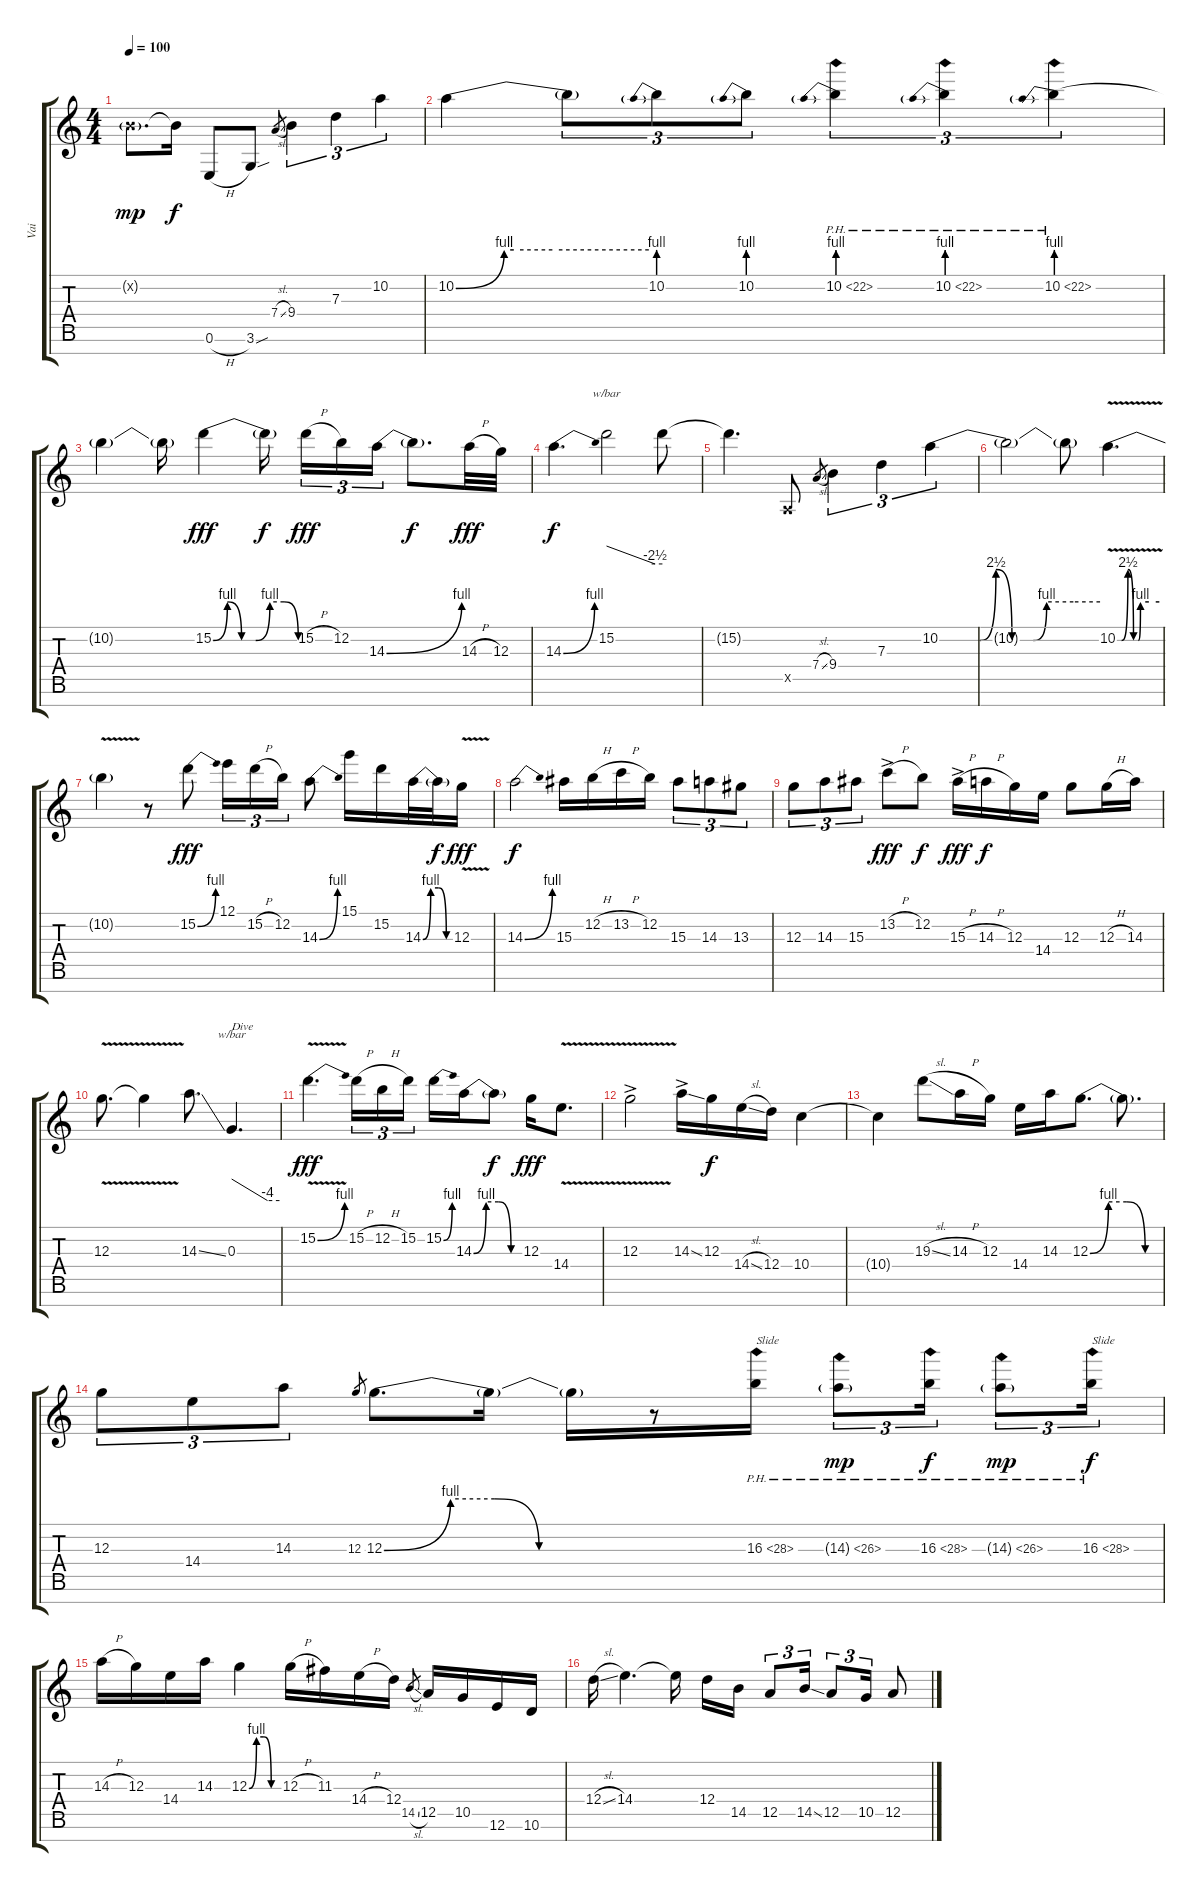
\track ("Vai" "Vai") {instrument overdrivenguitar}
\staff {score tabs}
\tuning (E4 B3 G3 D3 A2 E2 B1) {hide}
\ts (4 4)
\tempo 100
\clef g2
\ks c
0.2{g x}.8{d dy mp} 0.2{t}.16{dy f} 0.6{h}.8 3.6{sou}.8 7.4{sl}.8{gr} 9.4.4{tu (3 2)} 7.3.4{tu (3 2)} 10.2.4{tu (3 2)} |
10.2{be (custom 0 0 15 4 18 4 30 4 60 4)}.4 10.2{t}.8{tu (3 2)} 10.2{be (prebend 0 4 60 4)}.8{tu (3 2)} 10.2{be (prebend 0 4 60 4)}.8{tu (3 2)} 10.2{be (prebend 0 4 60 4) ph 12}.4{tu (3 2)} 10.2{be (prebend 0 4 60 4) ph 12}.4{tu (3 2)} 10.2{be (prebend 0 4 60 4) ph 12}.4{tu (3 2)} |
10.2{t}.4 10.2{t}.16 15.2{be (custom 0 0 10 4 20 0 30 0 40 4 50 4 60 0)}.4{dy fff} 15.2{t}.16{dy f beam splitsecondary} 15.2{h}.16{tu (3 2) dy fff} 12.2.16{tu (3 2)} 14.3{be (bend 0 0 60 4)}.16{tu (3 2)} 14.3{t}.8{d dy f} 14.3{h}.32{dy fff} 12.3.32 |
14.3{be (bend 0 0 60 4)}.4{d dy f} 15.2.2{tbe (custom default 0 0 52 -10 60 -10)} 15.2{t}.8 |
15.2{t}.4{d} 0.5{x}.8 7.4{sl}.8{gr} 9.4.4{tu (3 2)} 7.3.4{tu (3 2)} 10.2{be (custom 0 0 6 0 8 0 10 0 15 0 21 10 27 0 30 0 35 0 40 4 50 4 60 4)}.4{tu (3 2)} |
10.2{t}.2 10.2{t}.8 10.2{be (custom 0 0 6 0 15 10 23 0 30 0 33 4 45 4 60 4) v}.4{d} |
10.2{t}.4 r.8 15.2{be (bend 0 0 60 4)}.8{dy fff} 12.1.16{tu (3 2)} 15.2{h}.16{tu (3 2)} 12.2.16{tu (3 2)} 14.3{be (bend 0 0 60 4)}.8 15.1.16 15.2.16 14.3{be (custom 0 0 15 4 30 4 45 0 60 0)}.32 14.3{t}.32{dy f} 12.3{v}.16{dy fff} |
14.3{be (bend 0 0 60 4)}.2{dy f} 15.3.16 12.2{h}.16 13.2{h}.16 12.2.16 15.3.8{tu (3 2)} 14.3.8{tu (3 2)} 13.3.8{tu (3 2)} |
12.3.8{tu (3 2)} 14.3.8{tu (3 2)} 15.3.8{tu (3 2)} 13.2{h ac}.8{dy fff} 12.2.8{dy f} 15.3{h ac}.16{dy fff} 14.3{h}.16{dy f} 12.3.16 14.4.16 12.3.8 12.3{h}.16 14.3.16 |
12.3{v}.8{d} 12.3{t}.4 14.3{ss}.8{d} 0.3.4{d tbe (custom default 0 0 45 -16 60 -16) txt "Dive"} |
15.2{be (bend 0 0 60 4) v}.4{d dy fff volume 16} 15.2{h}.16{tu (3 2)} 12.2{h}.16{tu (3 2)} 15.2.16{tu (3 2)} 15.2{be (bend 0 0 60 4)}.16 14.3{be (custom 0 0 15 4 30 4 45 0 60 0)}.16 14.3{t}.8{dy f} 12.3.16{dy fff} 14.4{v}.8{d} |
12.3{v ac}.2 14.3{ss ac}.16 12.3.16{dy f} 14.4{sl}.16 12.4.16 10.4.4 |
10.4{t}.4 19.3{sl}.8 14.3{h}.16 12.3.16 14.4.16 14.3.16 12.3{be (custom 0 0 15 4 30 4 45 0 60 0)}.8{d} 12.3{t}.8{d} |
12.3.8{tu (3 2)} 14.4.8{tu (3 2)} 14.3.8{tu (3 2)} 12.3.8{gr} 12.3{be (custom 0 0 15 4 25 4 35 0 45 0 60 0)}.8{d} 12.3{t}.16 12.3{t}.16 r.8 16.3{ph 12}.16{txt "Slide"} 14.3{ph 12 g}.8{tu (3 2) dy mp} 16.3{ph 12}.16{tu (3 2) dy f} 14.3{ph 12 g}.8{tu (3 2) dy mp} 16.3{ph 12}.16{tu (3 2) txt "Slide" dy f} |
14.3{h}.16 12.3.16 14.4.16 14.3.16 12.3{be (custom 0 0 15 4 30 4 45 0 60 0)}.4 12.3{h}.16 11.3.16 14.4{h}.16 12.4.16 14.5{sl}.8{gr} 12.5.16 10.5.16 12.6.16 10.6.16 |
12.4{sl}.16 14.4.4{d} 14.4{t}.16 12.4.16 14.5.16 12.5.8{tu (3 2)} 14.5{ss}.16{tu (3 2)} 12.5.8{tu (3 2)} 10.5.16{tu (3 2)} 12.5.8
